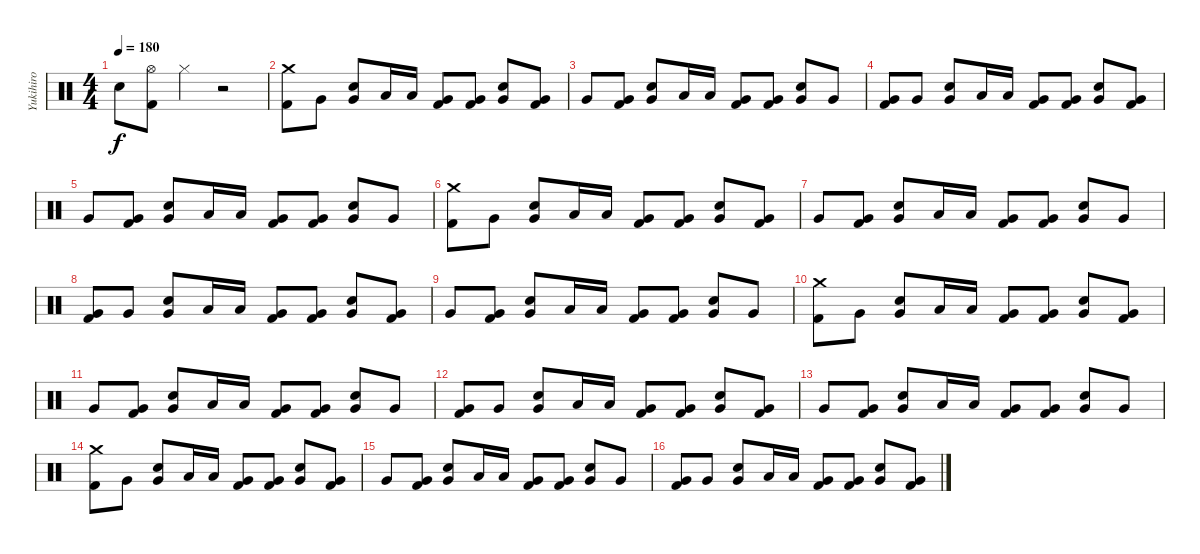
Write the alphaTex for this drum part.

\track ("Yukihiro" "Yukihiro") {instrument percussion}
\staff {score}
\articulation defaults
\ts (4 4)
\tempo 180
\clef neutral
\ks c "Snare (hit) 2".8{dy f}
("Hi-Hat (open)" "Kick (hit) 2").8 "Hi-Hat (closed)".4 r.2 |
("Crash medium (hit)" "Kick (hit) 2").8 "Very Low Tom (hit)".8 ("Snare (hit) 2" "Very Low Tom (hit)").8 "Low Tom (hit)".16 "Low Tom (hit)".16 ("Very Low Tom (hit)" "Kick (hit) 2").8 ("Very Low Tom (hit)" "Kick (hit) 2").8 ("Snare (hit) 2" "Very Low Tom (hit)").8 ("Very Low Tom (hit)" "Kick (hit) 2").8 |
"Very Low Tom (hit)".8 ("Very Low Tom (hit)" "Kick (hit) 2").8 ("Snare (hit) 2" "Very Low Tom (hit)").8 "Low Tom (hit)".16 "Low Tom (hit)".16 ("Very Low Tom (hit)" "Kick (hit) 2").8 ("Very Low Tom (hit)" "Kick (hit) 2").8 ("Snare (hit) 2" "Very Low Tom (hit)").8 "Very Low Tom (hit)".8 |
("Very Low Tom (hit)" "Kick (hit) 2").8 "Very Low Tom (hit)".8 ("Snare (hit) 2" "Very Low Tom (hit)").8 "Low Tom (hit)".16 "Low Tom (hit)".16 ("Very Low Tom (hit)" "Kick (hit) 2").8 ("Very Low Tom (hit)" "Kick (hit) 2").8 ("Snare (hit) 2" "Very Low Tom (hit)").8 ("Very Low Tom (hit)" "Kick (hit) 2").8 |
"Very Low Tom (hit)".8 ("Very Low Tom (hit)" "Kick (hit) 2").8 ("Snare (hit) 2" "Very Low Tom (hit)").8 "Low Tom (hit)".16 "Low Tom (hit)".16 ("Very Low Tom (hit)" "Kick (hit) 2").8 ("Very Low Tom (hit)" "Kick (hit) 2").8 ("Snare (hit) 2" "Very Low Tom (hit)").8 "Very Low Tom (hit)".8 |
("Crash medium (hit)" "Kick (hit) 2").8 "Very Low Tom (hit)".8 ("Snare (hit) 2" "Very Low Tom (hit)").8 "Low Tom (hit)".16 "Low Tom (hit)".16 ("Very Low Tom (hit)" "Kick (hit) 2").8 ("Very Low Tom (hit)" "Kick (hit) 2").8 ("Snare (hit) 2" "Very Low Tom (hit)").8 ("Very Low Tom (hit)" "Kick (hit) 2").8 |
"Very Low Tom (hit)".8 ("Very Low Tom (hit)" "Kick (hit) 2").8 ("Snare (hit) 2" "Very Low Tom (hit)").8 "Low Tom (hit)".16 "Low Tom (hit)".16 ("Very Low Tom (hit)" "Kick (hit) 2").8 ("Very Low Tom (hit)" "Kick (hit) 2").8 ("Snare (hit) 2" "Very Low Tom (hit)").8 "Very Low Tom (hit)".8 |
("Very Low Tom (hit)" "Kick (hit) 2").8 "Very Low Tom (hit)".8 ("Snare (hit) 2" "Very Low Tom (hit)").8 "Low Tom (hit)".16 "Low Tom (hit)".16 ("Very Low Tom (hit)" "Kick (hit) 2").8 ("Very Low Tom (hit)" "Kick (hit) 2").8 ("Snare (hit) 2" "Very Low Tom (hit)").8 ("Very Low Tom (hit)" "Kick (hit) 2").8 |
"Very Low Tom (hit)".8 ("Very Low Tom (hit)" "Kick (hit) 2").8 ("Snare (hit) 2" "Very Low Tom (hit)").8 "Low Tom (hit)".16 "Low Tom (hit)".16 ("Very Low Tom (hit)" "Kick (hit) 2").8 ("Very Low Tom (hit)" "Kick (hit) 2").8 ("Snare (hit) 2" "Very Low Tom (hit)").8 "Very Low Tom (hit)".8 |
("Crash medium (hit)" "Kick (hit) 2").8 "Very Low Tom (hit)".8 ("Snare (hit) 2" "Very Low Tom (hit)").8 "Low Tom (hit)".16 "Low Tom (hit)".16 ("Very Low Tom (hit)" "Kick (hit) 2").8 ("Very Low Tom (hit)" "Kick (hit) 2").8 ("Snare (hit) 2" "Very Low Tom (hit)").8 ("Very Low Tom (hit)" "Kick (hit) 2").8 |
"Very Low Tom (hit)".8 ("Very Low Tom (hit)" "Kick (hit) 2").8 ("Snare (hit) 2" "Very Low Tom (hit)").8 "Low Tom (hit)".16 "Low Tom (hit)".16 ("Very Low Tom (hit)" "Kick (hit) 2").8 ("Very Low Tom (hit)" "Kick (hit) 2").8 ("Snare (hit) 2" "Very Low Tom (hit)").8 "Very Low Tom (hit)".8 |
("Very Low Tom (hit)" "Kick (hit) 2").8 "Very Low Tom (hit)".8 ("Snare (hit) 2" "Very Low Tom (hit)").8 "Low Tom (hit)".16 "Low Tom (hit)".16 ("Very Low Tom (hit)" "Kick (hit) 2").8 ("Very Low Tom (hit)" "Kick (hit) 2").8 ("Snare (hit) 2" "Very Low Tom (hit)").8 ("Very Low Tom (hit)" "Kick (hit) 2").8 |
"Very Low Tom (hit)".8 ("Very Low Tom (hit)" "Kick (hit) 2").8 ("Snare (hit) 2" "Very Low Tom (hit)").8 "Low Tom (hit)".16 "Low Tom (hit)".16 ("Very Low Tom (hit)" "Kick (hit) 2").8 ("Very Low Tom (hit)" "Kick (hit) 2").8 ("Snare (hit) 2" "Very Low Tom (hit)").8 "Very Low Tom (hit)".8 |
("Crash medium (hit)" "Kick (hit) 2").8 "Very Low Tom (hit)".8 ("Snare (hit) 2" "Very Low Tom (hit)").8 "Low Tom (hit)".16 "Low Tom (hit)".16 ("Very Low Tom (hit)" "Kick (hit) 2").8 ("Very Low Tom (hit)" "Kick (hit) 2").8 ("Snare (hit) 2" "Very Low Tom (hit)").8 ("Very Low Tom (hit)" "Kick (hit) 2").8 |
"Very Low Tom (hit)".8 ("Very Low Tom (hit)" "Kick (hit) 2").8 ("Snare (hit) 2" "Very Low Tom (hit)").8 "Low Tom (hit)".16 "Low Tom (hit)".16 ("Very Low Tom (hit)" "Kick (hit) 2").8 ("Very Low Tom (hit)" "Kick (hit) 2").8 ("Snare (hit) 2" "Very Low Tom (hit)").8 "Very Low Tom (hit)".8 |
("Very Low Tom (hit)" "Kick (hit) 2").8 "Very Low Tom (hit)".8 ("Snare (hit) 2" "Very Low Tom (hit)").8 "Low Tom (hit)".16 "Low Tom (hit)".16 ("Very Low Tom (hit)" "Kick (hit) 2").8 ("Very Low Tom (hit)" "Kick (hit) 2").8 ("Snare (hit) 2" "Very Low Tom (hit)").8 ("Very Low Tom (hit)" "Kick (hit) 2").8
